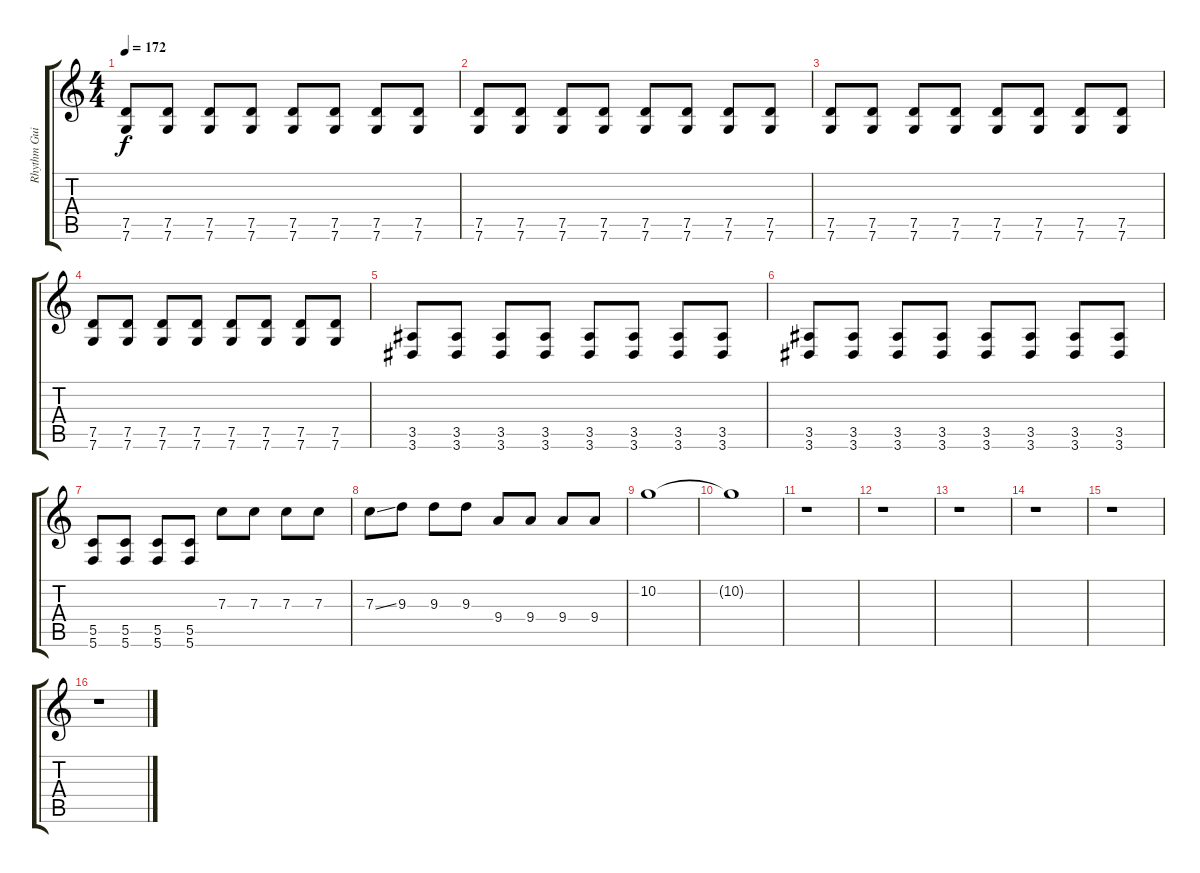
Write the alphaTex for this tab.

\track ("Rhythm Guitar 1" "Rhythm Gui") {instrument distortionguitar}
\staff {score tabs}
\tuning (D4 A3 F3 C3 G2 C2) {hide}
\ts (4 4)
\tempo 172
\clef g2
\ks c
(7.5 7.6).8{dy f} (7.5 7.6).8 (7.5 7.6).8 (7.5 7.6).8 (7.5 7.6).8 (7.5 7.6).8 (7.5 7.6).8 (7.5 7.6).8 |
(7.5 7.6).8 (7.5 7.6).8 (7.5 7.6).8 (7.5 7.6).8 (7.5 7.6).8 (7.5 7.6).8 (7.5 7.6).8 (7.5 7.6).8 |
(7.5 7.6).8 (7.5 7.6).8 (7.5 7.6).8 (7.5 7.6).8 (7.5 7.6).8 (7.5 7.6).8 (7.5 7.6).8 (7.5 7.6).8 |
(7.5 7.6).8 (7.5 7.6).8 (7.5 7.6).8 (7.5 7.6).8 (7.5 7.6).8 (7.5 7.6).8 (7.5 7.6).8 (7.5 7.6).8 |
(3.5 3.6).8 (3.5 3.6).8 (3.5 3.6).8 (3.5 3.6).8 (3.5 3.6).8 (3.5 3.6).8 (3.5 3.6).8 (3.5 3.6).8 |
(3.5 3.6).8 (3.5 3.6).8 (3.5 3.6).8 (3.5 3.6).8 (3.5 3.6).8 (3.5 3.6).8 (3.5 3.6).8 (3.5 3.6).8 |
(5.5 5.6).8 (5.5 5.6).8 (5.5 5.6).8 (5.5 5.6).8 7.3.8 7.3.8 7.3.8 7.3.8 |
7.3{ss}.8 9.3.8 9.3.8 9.3.8 9.4.8 9.4.8 9.4.8 9.4.8 |
10.2.1 |
10.2{t}.1 |
r.1 |
r.1 |
r.1 |
r.1 |
r.1 |
r.1
